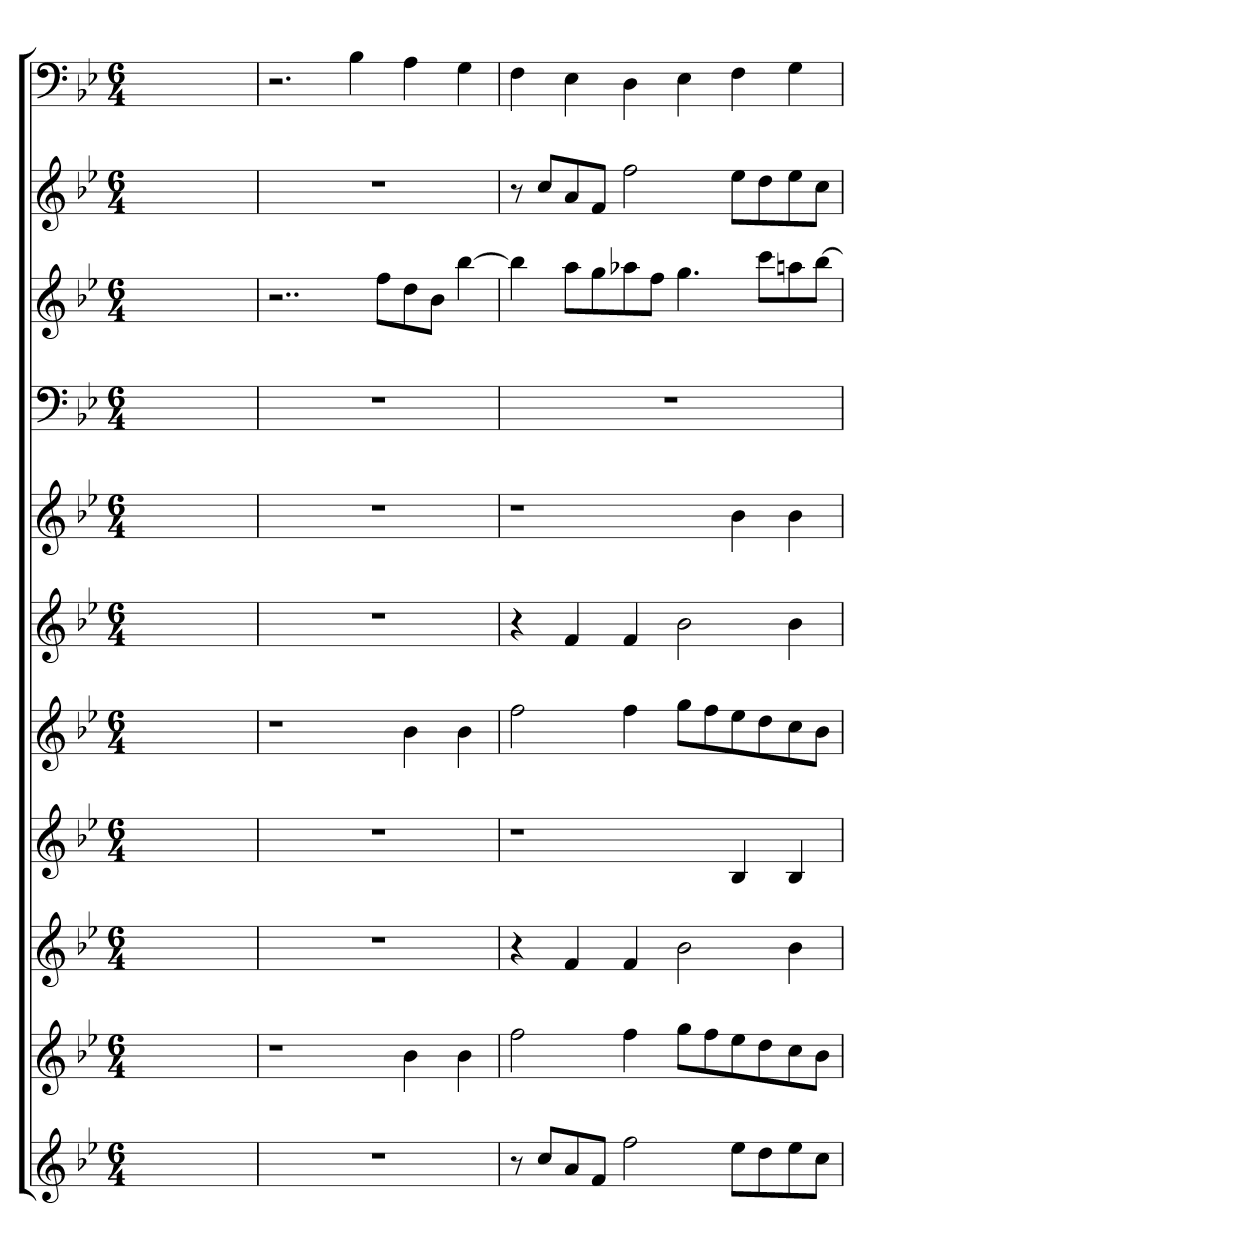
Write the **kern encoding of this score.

**kern	**kern	**kern	**kern	**kern	**kern	**kern	**kern	**kern	**kern	**kern
*part11	*part10	*part9	*part8	*part7	*part6	*part5	*part4	*part3	*part2	*part1
*staff11	*staff10	*staff9	*staff8	*staff7	*staff6	*staff5	*staff4	*staff3	*staff2	*staff1
*clefG2	*clefG2	*clefG2	*clefG2	*clefG2	*clefG2	*clefG2	*clefF4	*clefG2	*clefG2	*clefF4
*k[b-e-]	*k[b-e-]	*k[b-e-]	*k[b-e-]	*k[b-e-]	*k[b-e-]	*k[b-e-]	*k[b-e-]	*k[b-e-]	*k[b-e-]	*k[b-e-]
*B-:	*B-:	*B-:	*B-:	*B-:	*B-:	*B-:	*B-:	*B-:	*B-:	*B-:
*M6/4	*M6/4	*M6/4	*M6/4	*M6/4	*M6/4	*M6/4	*M6/4	*M6/4	*M6/4	*M6/4
=1	=1	=1	=1	=1	=1	=1	=1	=1	=1	=1
1.ryy	1.ryy	1.ryy	1.ryy	1.ryy	1.ryy	1.ryy	1.ryy	1.ryy	1.ryy	1.ryy
=5	=5	=5	=5	=5	=5	=5	=5	=5	=5	=5
1.r	1r	1.r	1.r	1r	1.r	1.r	1.r	2..r	1.r	2.r
.	.	.	.	.	.	.	.	.	.	4B-
.	.	.	.	.	.	.	.	8ff\L	.	.
.	4b-	.	.	4b-	.	.	.	8dd\	.	4A
.	.	.	.	.	.	.	.	8b-\J	.	.
.	4b-	.	.	4b-	.	.	.	[4bb-	.	4G
=6	=6	=6	=6	=6	=6	=6	=6	=6	=6	=6
8r	2ff	4r	1r	2ff	4r	1r	1.r	4bb-]	8r	4F
8cc/L	.	.	.	.	.	.	.	.	8cc/L	.
8a/	.	4f	.	.	4f	.	.	8aa\L	8a/	4E-
8f/J	.	.	.	.	.	.	.	8gg\	8f/J	.
2ff	4ff	4f	.	4ff	4f	.	.	8aa-X\	2ff	4D
.	.	.	.	.	.	.	.	8ff\J	.	.
.	8gg\L	2b-	.	8gg\L	2b-	.	.	4.gg	.	4E-
.	8ff\	.	.	8ff\	.	.	.	.	.	.
8ee-\L	8ee-\	.	4B-	8ee-\	.	4b-	.	.	8ee-\L	4F
8dd\	8dd\	.	.	8dd\	.	.	.	8ccc\L	8dd\	.
8ee-\	8cc\	4b-	4B-	8cc\	4b-	4b-	.	8aan\	8ee-\	4G
8cc\J	8b-\J	.	.	8b-\J	.	.	.	[8bb-\J	8cc\J	.
=	=	=	=	=	=	=	=	=	=	=
*-	*-	*-	*-	*-	*-	*-	*-	*-	*-	*-
